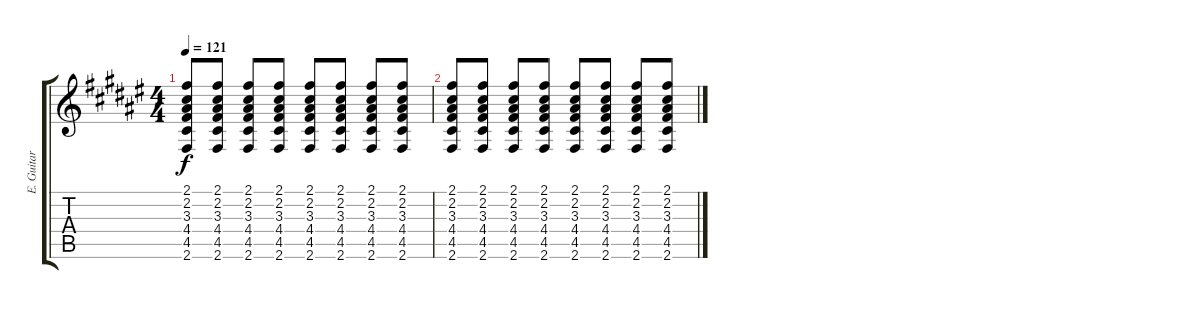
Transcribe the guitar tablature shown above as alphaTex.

\track ("E. Guitar I" "E. Guitar ") {instrument electricguitarclean}
\staff {score tabs}
\tuning (E4 B3 G3 D3 A2 E2) {hide}
\ts (4 4)
\tempo 121
\clef g2
\ks f#
(2.1 2.2 3.3 4.4 4.5 2.6).8{dy f} (2.1 2.2 3.3 4.4 4.5 2.6).8 (2.1 2.2 3.3 4.4 4.5 2.6).8 (2.1 2.2 3.3 4.4 4.5 2.6).8 (2.1 2.2 3.3 4.4 4.5 2.6).8 (2.1 2.2 3.3 4.4 4.5 2.6).8 (2.1 2.2 3.3 4.4 4.5 2.6).8 (2.1 2.2 3.3 4.4 4.5 2.6).8 |
(2.1 2.2 3.3 4.4 4.5 2.6).8 (2.1 2.2 3.3 4.4 4.5 2.6).8 (2.1 2.2 3.3 4.4 4.5 2.6).8 (2.1 2.2 3.3 4.4 4.5 2.6).8 (2.1 2.2 3.3 4.4 4.5 2.6).8 (2.1 2.2 3.3 4.4 4.5 2.6).8 (2.1 2.2 3.3 4.4 4.5 2.6).8 (2.1 2.2 3.3 4.4 4.5 2.6).8
